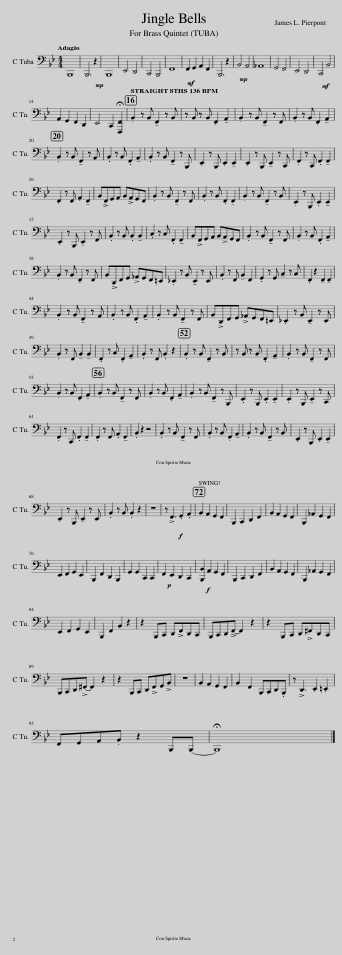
X:1
L:1/8
Q:1/4=88
M:4/4
I:linebreak $
K:Bb
V:1 bass
V:1
!mp! B,,,8 | B,,,6 z2 | B,,,8 | E,,4 D,,4 | C,,4 B,,,4 | %5
 F,,8 |!mf! F,,2 G,,2 A,,2 F,,2 | B,,,6 z2 |!mp! B,,4 A,,4 | _A,,8 | %10
 G,,4 F,,4 | E,,4 D,,4 |!mf! C,,4 B,,4 |$ A,,2 G,,2 F,,2 D,,2 | E,,4 C,,2 !fermata![F,,,F,,]2 | %15
[Q:1/4=136] .B,,2 z B,, !tenuto!F,,2 z B,, | z B,, z B,, .F,,2 !tenuto!A,,2 | .B,,2 z B,, !tenuto!F,,2 z F,, | .B,,2 z B,, .F,,2 !tenuto!A,,2 |$ .B,,2 z B,, !tenuto!F,,2 z A,, | %20
 .B,,2 z B,, .F,,2 !tenuto!A,,2 | .B,,2 z B,, !tenuto!F,,2 z B,,, | .E,,2 z B,,, .E,,2 !tenuto!E,,2 | .E,,2 z B,,, !tenuto!E,,2 z C,, | .F,,2 z C,, .F,,2 !tenuto!F,,2 |$ %25
 .F,,2 z F,, .A,,2 !tenuto!F,,2 | B,,!>!F,,G,,A,, B,,!>!A,,G,,F,, | .B,,2 z B,, !tenuto!F,,2 z F,, | .B,,2 z B,, .F,,2 !tenuto!F,,2 | .B,,2 z B,, !tenuto!F,,2 z B,, | %30
 .E,,2 z B,,, .E,,2 !tenuto!E,,2 |$ .E,,2 z B,,, !tenuto!E,,2 z F,, | .B,,2 z B,, .B,,2 !tenuto!B,,2 | .C,2 z C, .F,,2 !tenuto!F,,2 | B,,!>!F,,G,,A,, B,,!>!A,,G,,F,, | %35
 .B,,2 z B,, !tenuto!F,,2 z F,, | .B,,2 z B,, .F,,2 !tenuto!A,,2 |$ .B,,2 z B,, !tenuto!F,,2 z F,, | B,,!>!D,,F,,G,, !>!_A,,G,,F,,=E,, | ._E,,2 z B,, !tenuto!E,,2 z E,, | %40
 .B,,2 z F,, !tenuto!B,,2 F,,2 | .G,,2 z G,, !tenuto!C,2 z C, | .F,,2 z2 !tenuto!F,,2 !tenuto!F,,2 |$ .B,,2 z B,, !tenuto!F,,2 z A,, | .B,,2 z B,, .F,,2 !tenuto!A,,2 | %45
 .B,,2 z B,, !tenuto!F,,2 z F,, | B,,!>!D,,F,,G,, !>!_A,,G,,F,,=E,, | ._E,,2 z B,, !tenuto!E,,2 z E,, |$ .B,,2 z F,, !tenuto!B,,2 !tenuto!B,,2 | .F,,2 z C, .F,,2 !tenuto!A,,2 | %50
 .B,,2 z F,, .B,,2 z2 | .B,,2 z B,, !tenuto!F,,2 z B,, | z B,, z B,, .F,,2 !tenuto!A,,2 | .B,,2 z B,, !tenuto!F,,2 z F,, |$ .B,,2 z B,, .F,,2 !tenuto!A,,2 | %55
 .B,,2 z B,, !tenuto!F,,2 z F,, | .B,,2 z B,, .F,,2 !tenuto!A,,2 | .B,,2 z B,, !tenuto!F,,2 z B,,, | .E,,2 z B,,, .E,,2 !tenuto!E,,2 | .E,,2 z B,,, !tenuto!E,,2 z C,, |$ %60
 .F,,2 z C,, .F,,2 !tenuto!F,,2 | .F,,2 z F,, .A,,2 !tenuto!F,,2 | .B,,2 z2 z4 | .B,,2 z B,, !tenuto!F,,2 z F,, | .B,,2 z B,, .F,,2 !tenuto!A,,2 | %65
 .B,,2 z B,, !tenuto!F,,2 z B,, | .E,,2 z B,,, .E,,2 !tenuto!E,,2 |$ .E,,2 z B,,, !tenuto!E,,2 z E,, | .B,,2 z B,, .B,,2 z2 | z8 | %70
 z!f! !>!F,,3 .G,,2 .A,,2 | B,,2 A,,2 G,,2 F,,2 | B,,,2 C,,2 D,,2 F,,2 | B,,2 A,,2 G,,2 F,,2 | B,,,2 _A,,2 G,,2 F,,2 |$ %75
 E,,2 F,,2 G,,2 E,,2 | B,,,2 F,,2 D,,2 B,,,2 | G,,2 G,,2 C,,2 C,,2 |!p! F,,2 E,,2 D,,2 C,,2 | [B,,,B,,]2!f! A,,2 G,,2 F,,2 | %80
 B,,,2 C,,2 D,,2 F,,2 | B,,2 A,,2 G,,2 F,,2 | B,,,2 _A,,2 G,,2 F,,2 |$ E,,2 F,,2 G,,2 E,,2 | B,,,2 F,,2 B,,2 z2 | %85
 z2 B,,,C,, D,,!>!F,,D,,C,, | B,,,C,,D,,!>!F,,- F,,2 z2 | z2 B,,,C,, D,,!>!^F,,D,,C,, |$ B,,,C,,D,,!>!^F,,- F,,2 z2 | z2 B,,,C,, D,,!>!F,,G,,!>!B,, | %90
 z8 | B,,2 A,,2 G,,2 F,,2 | B,,2 F,,2 B,,,C,,D,,.B,,, | z !>!D,,3 .E,,2 .=E,,2 |$ F,,G,,A,,.B,, z2 B,,,B,,,- | %95
 !fermata!B,,,8 |] %96
